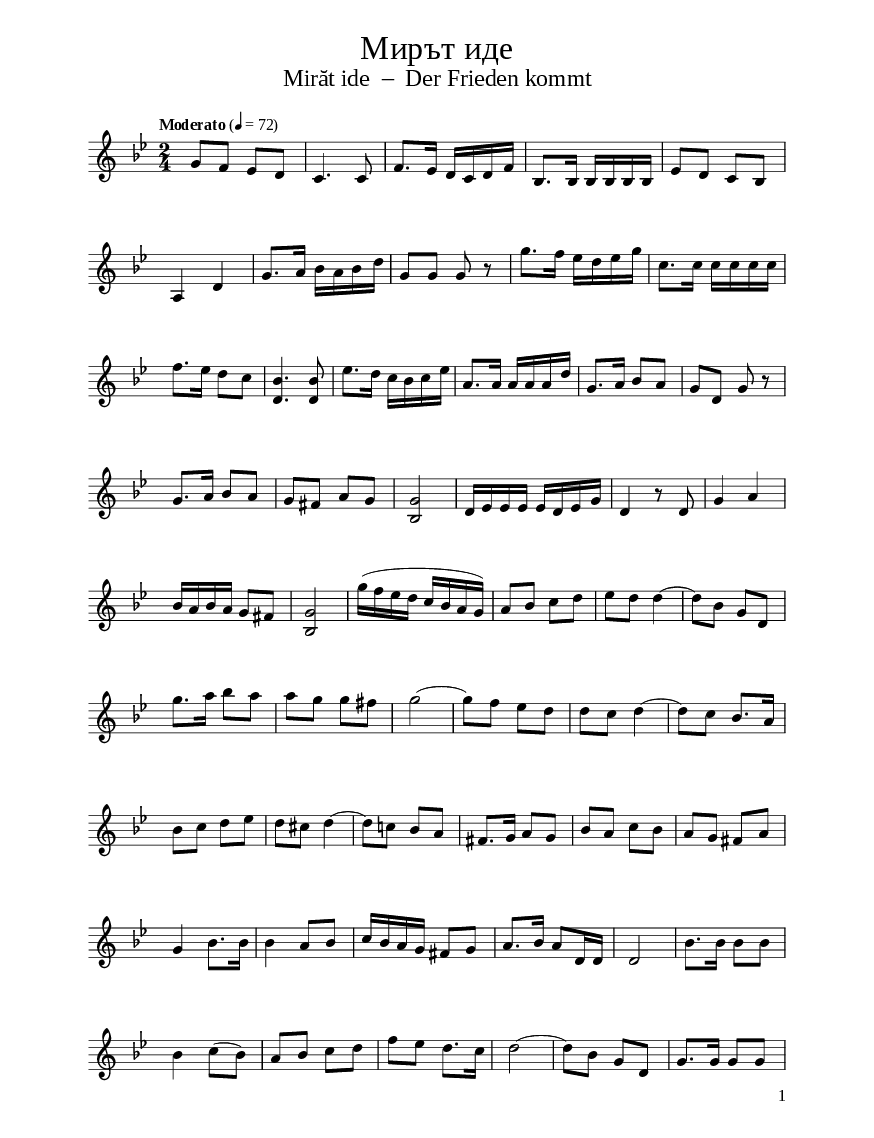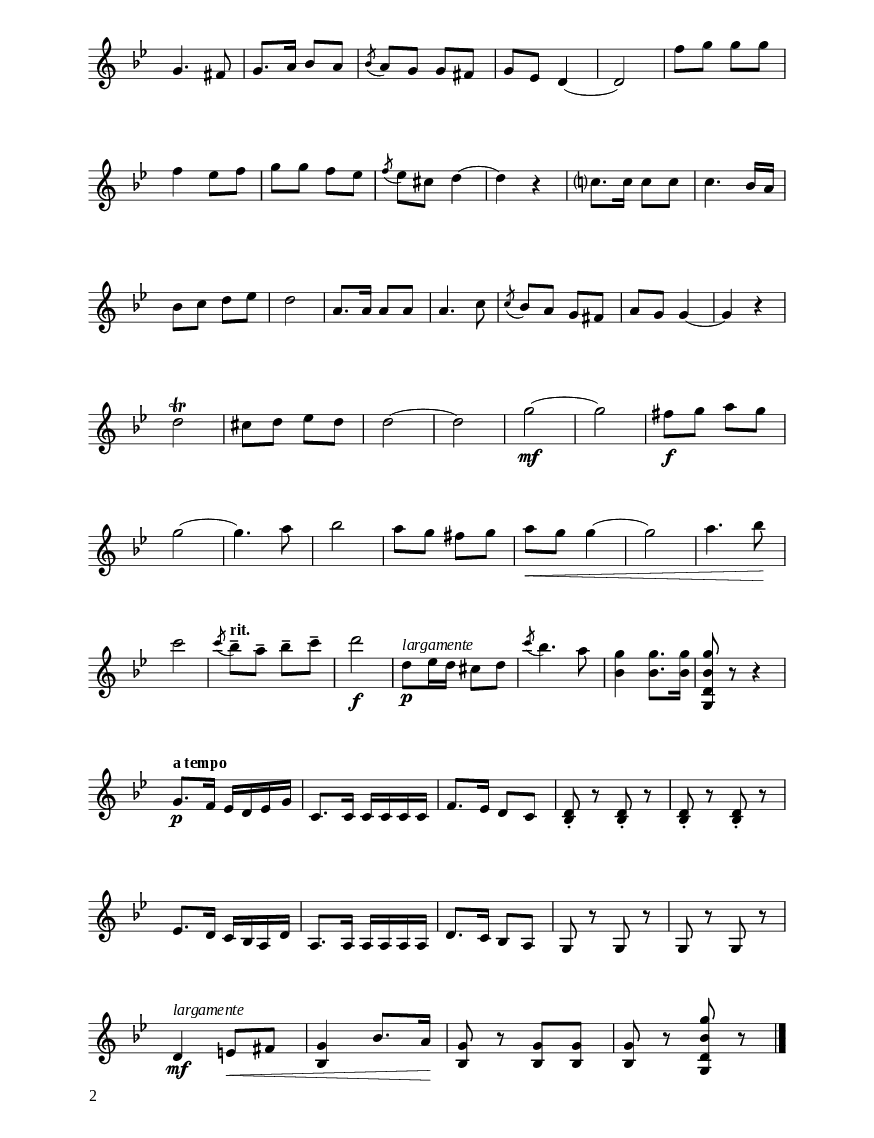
\version "2.24.2"

% include paper part and global functions
\include "include/globals.ily"

\bookpart {
  \label #'ref156
  \tocItem \markup "Мирът иде – Mirăt ide"
  \include "include/bookpart-paper.ily"
  \score {
    \include "include/score-layout.ily"

    \new Voice \relative c' {
      \clef treble
      \key g \minor
      \time 2/4
      \tempoFunc "Moderato" 4 "72"
      \autoBeamOff
      g'8[f8] es8[d8] | \noBreak
      c4. c8 | \noBreak
      f8.[es16] d16[c16 d16 f16] | \noBreak
      bes,8.[bes16] bes16[bes16 bes16 bes16] | \noBreak
      es8[d8] c8[bes8] | \break

      a4 d4 | \noBreak
      g8.[a16] bes[a bes d] | \noBreak
      g,8[g] g r | \noBreak
      g'8.[f16] ees[d es g] | \noBreak
      c,8.[c16] c[c c c] | \break

      f8.[es16] d8[c] | \noBreak
      <d, bes'>4. <d bes'>8 | \noBreak
      ees'8.[d16] c[bes c ees] | \noBreak
      a,8.[a16] \stemUp a[a a d] | \noBreak
      g,8.[a16] bes8[a] | \noBreak
      g[d] g r | \break

      g8.[a16] bes8[a] | \noBreak
      g[fis] a[g] | \noBreak
      <bes, g'>2 | \noBreak
      d16[ees ees ees] ees[d ees g] | \noBreak
      d4 r8 d | \noBreak
      g4 a | \break

      bes16[a bes a] g8[fis] | \noBreak
      <bes, g'>2 | \noBreak \stemNeutral
      g''16([f ees d] c[bes a g]) | \noBreak
      a8[bes] c[d] | \noBreak
      es[d] d4~ | \noBreak
      d8[bes] g[d] \break

      g'8.[a16] bes8[a] | \noBreak
      a[g] g[fis] | \noBreak
      g2~ | \noBreak
      g8[f] ees[d] | \noBreak
      d[c] d4 ~ | \noBreak
      d8[c] bes8.[a16] | \break

      bes8[c] d[ees] | \noBreak
      d[cis] d4~ | \noBreak
      d8[c!] bes[a] | \noBreak
      fis8.[g16] a8[g] | \noBreak
      bes[a] c[bes] | \barNumberCheck #40 \noBreak
      a[g] fis[a] | \break

      g4 bes8.[bes16] | \noBreak
      bes4 a8[bes] | \noBreak
      c16[bes a g] fis8[g] | \noBreak
      a8.[bes16] a8[d,16 d] | \noBreak
      d2 | \noBreak
      bes'8.[bes16] bes8[bes] | \break

      bes4 c8([bes]) | \noBreak
      a[bes] c[d] | \noBreak
      f[ees] d8.[c16] | \barNumberCheck #50 \noBreak
      d2~ | \noBreak
      d8[bes] g[d] | \noBreak
      g8.[g16] g8[g] | \break

      g4. fis8 | \noBreak
      g8.[a16] bes8[a] | \noBreak
      \acciaccatura { bes } a[g] g[fis] | \noBreak
      g[ees] d4~ | \noBreak
      d2 | \noBreak
      f'8[g] g[g] | \break

      f4 ees8[f] | \noBreak
      g[g] f[ees] | \noBreak
      \acciaccatura { f } ees[cis] d4~ | \noBreak
      d r | \noBreak
      c?8.[c16] c8[c] | \noBreak
      c4. bes16[a] | \break

      bes8[c] d[ees] | \noBreak
      d2 | \noBreak
      a8.[a16] a8[a] | \noBreak
      a4. c8 | \noBreak
      \acciaccatura { c } bes[a] g[fis] | \noBreak
      a[g] g4~ | \noBreak
      g r | \break

      d'2\trill | \noBreak
      cis8[d] ees[d] | \noBreak
      d2~ | \noBreak
      d2 | \noBreak
      g2\mf ~ | \noBreak
      g2 | \noBreak
      fis8\f[g] a[g] | \break

      g2~ | \noBreak
      g4. a8 | \noBreak
      bes2 | \noBreak
      a8[g] fis[g] | \noBreak
      a\<[g] g4 ~ | \noBreak
      g2 | \noBreak
      a4. bes8\! | \break

      c2 | \noBreak
      \acciaccatura { c8 } \tempo "rit." bes \tenuto[a\tenuto] bes\tenuto[c\tenuto] \noBreak
      d2\f \noBreak
      d,8^\markup{ \italic {largamente} }\p[ees16 d] cis8[d]  | \noBreak
      \acciaccatura { c' } bes4. a8 | \noBreak
      <g bes,>4 <g bes,>8.[<g bes,>16] | \noBreak
      <g,, d' bes' g'>8 r r4 | \break

      \tempo "a tempo"
      g'8.\p[f16] ees[d ees g] | \noBreak
      c,8.[c16] c[c c c] | \noBreak
      f8.[ees16] d8[c] | \noBreak
      <bes d>8\staccato r  <bes d>8\staccato r | \noBreak
      <bes d>8\staccato r  <bes d>8\staccato r | \break

      ees8.[d16] c[bes a d] | \noBreak
      a8.[a16] a[a a a] | \barNumberCheck #100 \noBreak
      d8.[c16] bes8[a] | \noBreak
      g r g r | \noBreak
      g r g r | \break

      d'4\mf^\markup{ \italic {largamente} } e!8\<[fis] | \noBreak
      <bes, g'>4 bes'8.[a16]\! | \noBreak
      <bes, g'>8 r <bes g'>[<bes g'>] \noBreak
      <bes g'> r <g d' bes' g'> r | \bar "|."

    }

    \addlyrics {


    }

    \header {
      title = \titleFunc "Мирът иде" "Mirăt ide  –  Der Frieden kommt"
    }

    \midi{}

  } % score
  %\markup \dc-two "D.C." "con repitione"

  %\pageBreak

  % include foreign translation(s) of the song
  %

} % bookpart
